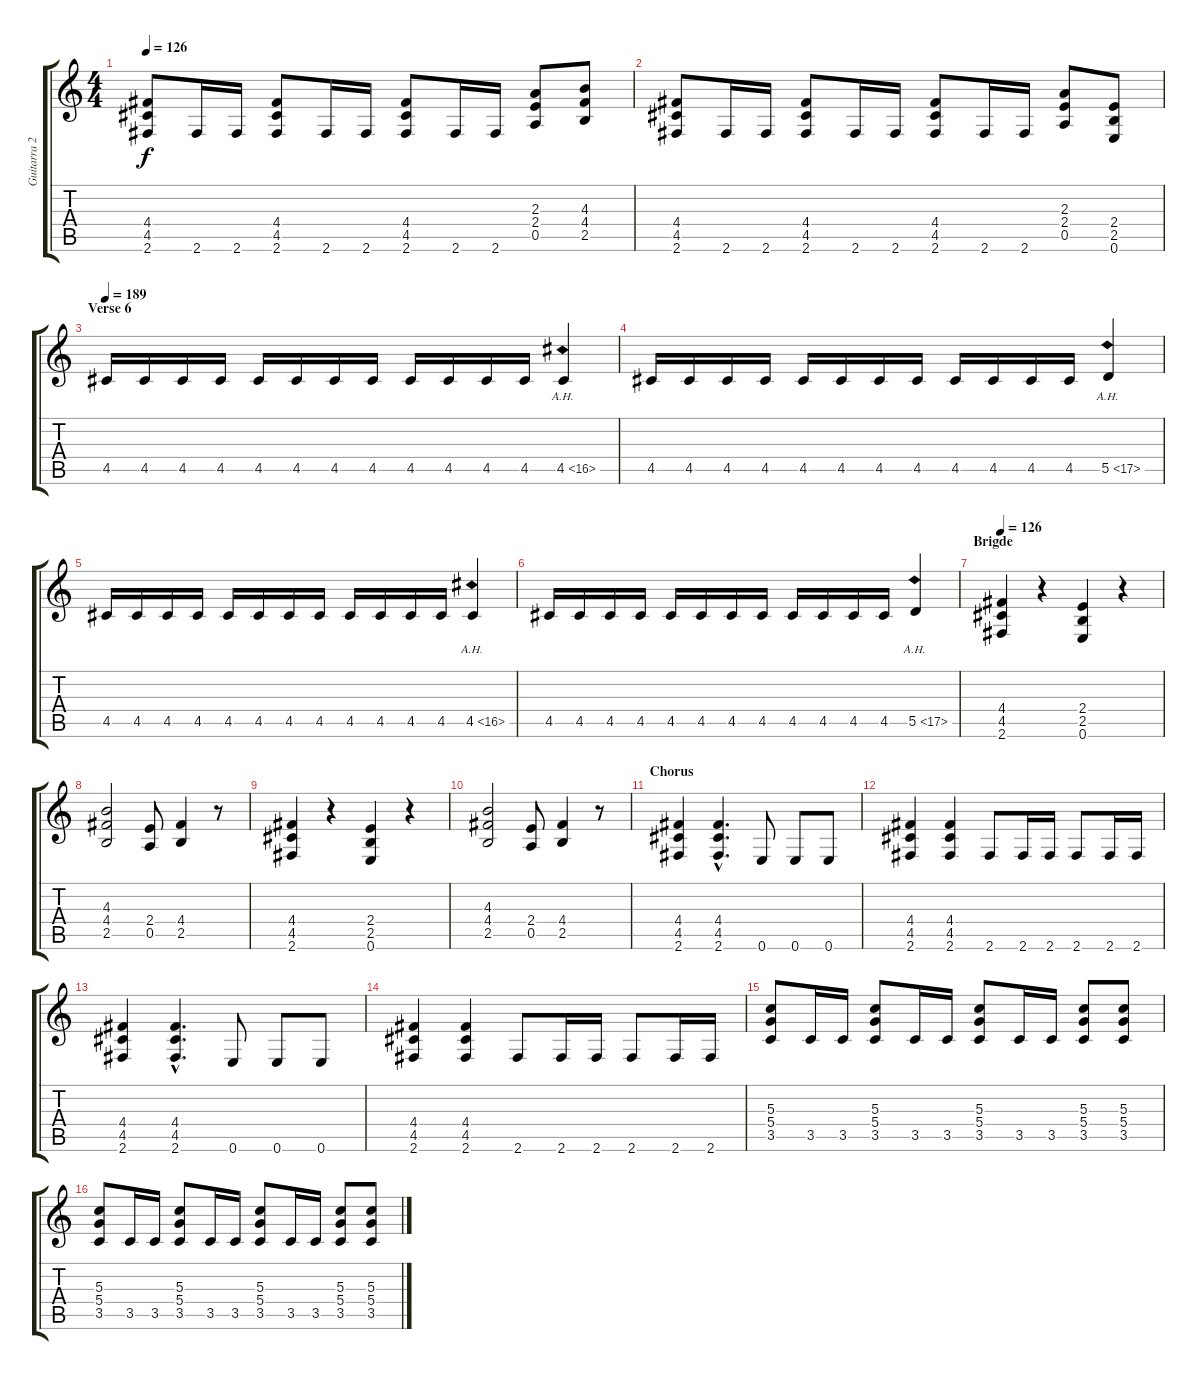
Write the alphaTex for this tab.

\track ("Guitarra 2" "Guitarra 2") {instrument distortionguitar}
\staff {score tabs}
\tuning (E4 B3 G3 D3 A2 E2) {hide}
\ts (4 4)
\tempo 126
\clef g2
\ks c
(4.4 4.5 2.6).8{dy f} 2.6.16 2.6.16 (4.4 4.5 2.6).8 2.6.16 2.6.16 (4.4 4.5 2.6).8 2.6.16 2.6.16 (2.3 2.4 0.5).8 (4.3 4.4 2.5).8 |
(4.4 4.5 2.6).8 2.6.16 2.6.16 (4.4 4.5 2.6).8 2.6.16 2.6.16 (4.4 4.5 2.6).8 2.6.16 2.6.16 (2.3 2.4 0.5).8 (2.4 2.5 0.6).8 |
\section ("" "Verse 6")
\tempo 189
4.5.16 4.5.16 4.5.16 4.5.16 4.5.16 4.5.16 4.5.16 4.5.16 4.5.16 4.5.16 4.5.16 4.5.16 4.5{ah 12}.4 |
4.5.16 4.5.16 4.5.16 4.5.16 4.5.16 4.5.16 4.5.16 4.5.16 4.5.16 4.5.16 4.5.16 4.5.16 5.5{ah 12}.4 |
4.5.16 4.5.16 4.5.16 4.5.16 4.5.16 4.5.16 4.5.16 4.5.16 4.5.16 4.5.16 4.5.16 4.5.16 4.5{ah 12}.4 |
4.5.16 4.5.16 4.5.16 4.5.16 4.5.16 4.5.16 4.5.16 4.5.16 4.5.16 4.5.16 4.5.16 4.5.16 5.5{ah 12}.4 |
\section ("" "Brigde")
\tempo 126
(4.4 4.5 2.6).4 r.4 (2.4 2.5 0.6).4 r.4 |
(4.3 4.4 2.5).2 (2.4 0.5).8 (4.4 2.5).4 r.8 |
(4.4 4.5 2.6).4 r.4 (2.4 2.5 0.6).4 r.4 |
(4.3 4.4 2.5).2 (2.4 0.5).8 (4.4 2.5).4 r.8 |
\section ("" "Chorus")
(4.4 4.5 2.6).4 (4.4{hac} 4.5{hac} 2.6{hac}).4{d} 0.6.8 0.6.8 0.6.8 |
(4.4 4.5 2.6).4 (4.4 4.5 2.6).4 2.6.8 2.6.16 2.6.16 2.6.8 2.6.16 2.6.16 |
(4.4 4.5 2.6).4 (4.4{hac} 4.5{hac} 2.6{hac}).4{d} 0.6.8 0.6.8 0.6.8 |
(4.4 4.5 2.6).4 (4.4 4.5 2.6).4 2.6.8 2.6.16 2.6.16 2.6.8 2.6.16 2.6.16 |
(5.3 5.4 3.5).8 3.5.16 3.5.16 (5.3 5.4 3.5).8 3.5.16 3.5.16 (5.3 5.4 3.5).8 3.5.16 3.5.16 (5.3 5.4 3.5).8 (5.3 5.4 3.5).8 |
(5.3 5.4 3.5).8 3.5.16 3.5.16 (5.3 5.4 3.5).8 3.5.16 3.5.16 (5.3 5.4 3.5).8 3.5.16 3.5.16 (5.3 5.4 3.5).8 (5.3 5.4 3.5).8
